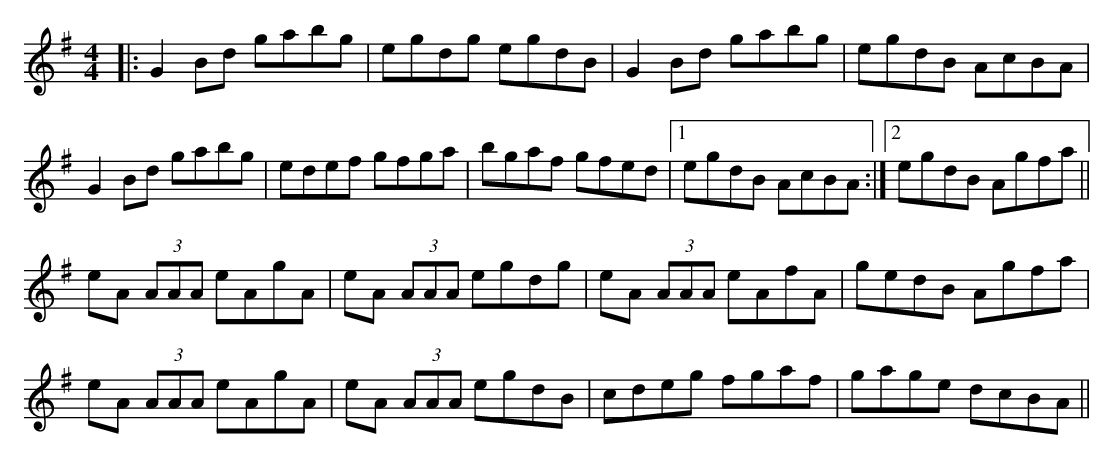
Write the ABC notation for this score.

X:1
M:4/4
K:G
|:G2Bd gabg|egdg egdB|G2Bd gabg|egdB AcBA|
G2Bd gabg|edef gfga|bgaf gfed|1 egdB AcBA:|2 egdB Agfa||
eA (3AAA eAgA|eA (3AAA egdg|eA (3AAA eAfA|gedB Agfa|
eA (3AAA eAgA|eA (3AAA egdB|cdeg fgaf|gage dcBA ||
